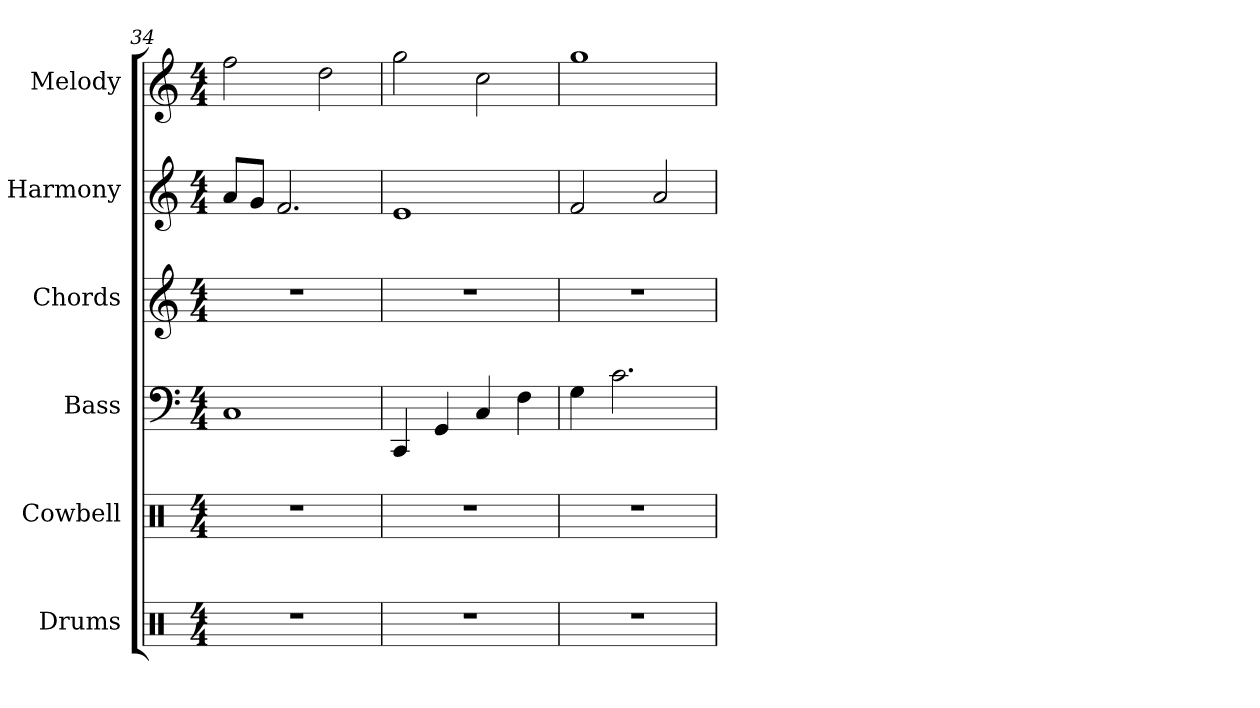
**kern	**kern	**kern	**kern	**kern	**kern
*part6	*part5	*part4	*part3	*part2	*part1
*staff6	*staff5	*staff4	*staff3	*staff2	*staff1
*I"Drums	*I"Cowbell	*I"Bass	*I"Chords	*I"Harmony	*I"Melody
*I'Drums	*I'Cwb.	*I'Bass	*I'Chords	*I'Harmony	*I'Melody
*clefX	*clefX	*clefF4	*clefG2	*clefG2	*clefG2
*k[]	*k[]	*k[]	*k[]	*k[]	*k[]
*M4/4	*M4/4	*M4/4	*M4/4	*M4/4	*M4/4
=34	=34	=34	=34	=34	=34
1r	1r	1C	1r	8a/L	2ff\
.	.	.	.	8g/J	.
.	.	.	.	2.f/	.
.	.	.	.	.	2dd\
!!LO:LB:g=z
=35	=35	=35	=35	=35	=35
1r	1r	4CC/	1r	1e	2gg\
.	.	4GG/	.	.	.
.	.	4C/	.	.	2cc\
.	.	4F\	.	.	.
=36	=36	=36	=36	=36	=36
1r	1r	4G\	1r	2f/	1gg
.	.	2.c\	.	.	.
.	.	.	.	2a/	.
=	=	=	=	=	=
*-	*-	*-	*-	*-	*-
